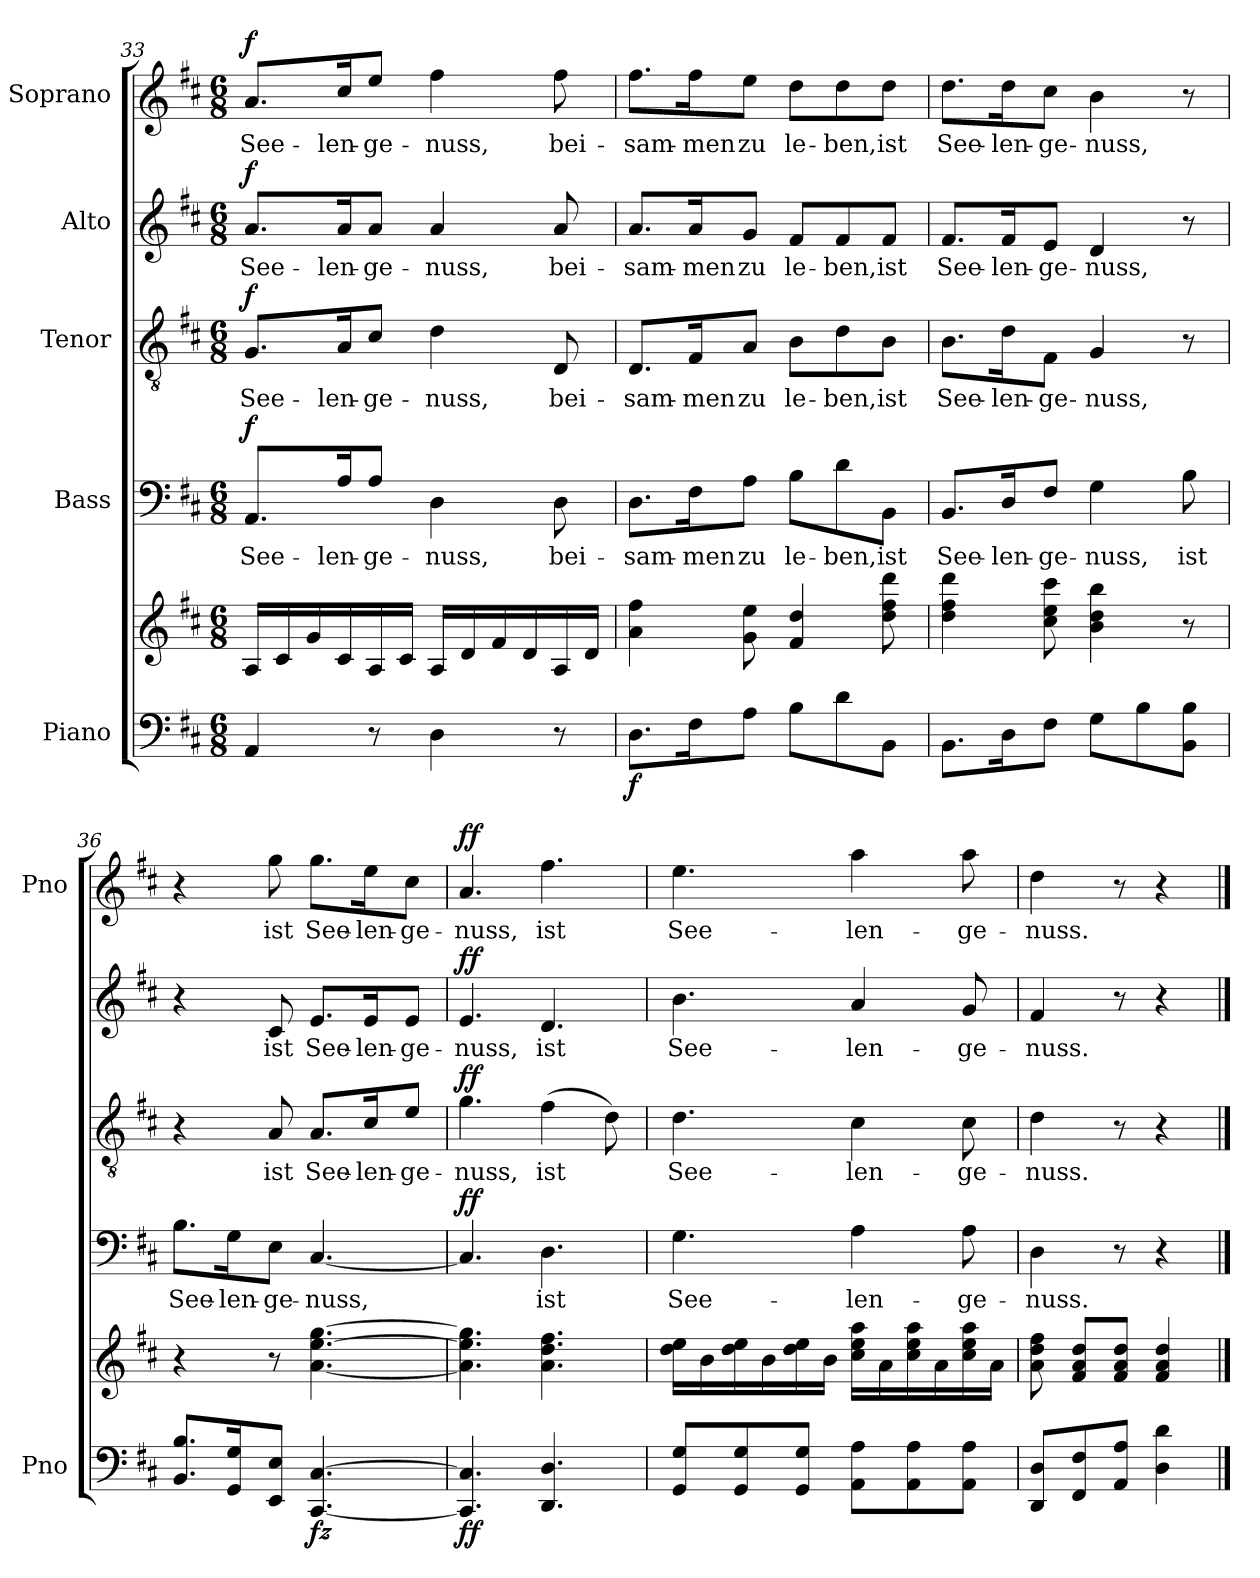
**kern	**kern	**dynam	**kern	**text	**dynam	**kern	**text	**dynam	**kern	**text	**dynam	**kern	**text	**dynam
*part5	*part5	*part5	*part4	*part4	*part4	*part3	*part3	*part3	*part2	*part2	*part2	*part1	*part1	*part1
*staff6	*staff5	*staff5/6	*staff4	*staff4	*staff4	*staff3	*staff3	*staff3	*staff2	*staff2	*staff2	*staff1	*staff1	*staff1
*I"Piano	*	*	*I"Bass	*	*	*I"Tenor	*	*	*I"Alto	*	*	*I"Soprano	*	*
*I'Pno	*	*	*	*	*	*	*	*	*	*	*	*I'Pno	*	*
*clefF4	*clefG2	*	*clefF4	*	*	*clefGv2	*	*	*clefG2	*	*	*clefG2	*	*
*k[f#c#]	*k[f#c#]	*	*k[f#c#]	*	*	*k[f#c#]	*	*	*k[f#c#]	*	*	*k[f#c#]	*	*
*D:	*D:	*	*D:	*	*	*D:	*	*	*D:	*	*	*D:	*	*
*M6/8	*M6/8	*	*M6/8	*	*	*M6/8	*	*	*M6/8	*	*	*M6/8	*	*
=33	=33	=33	=33	=33	=33	=33	=33	=33	=33	=33	=33	=33	=33	=33
!	!	!	!	!LO:LY:b	!LO:DY:b	!	!LO:LY:b	!LO:DY:b	!	!LO:LY:b	!LO:DY:b	!	!LO:LY:b	!LO:DY:b
4AA/	16A/LL	.	8.AA/L	See-	f	8.G/L	See-	f	8.a/L	See-	f	8.a/L	See-	f
.	16c#/	.	.	.	.	.	.	.	.	.	.	.	.	.
.	16g/	.	.	.	.	.	.	.	.	.	.	.	.	.
!	!	!	!	!LO:LY:b	!	!	!LO:LY:b	!	!	!LO:LY:b	!	!	!LO:LY:b	!
.	16c#/	.	16A/K	-len-	.	16A/K	-len-	.	16a/K	-len-	.	16cc#/K	-len-	.
!	!	!	!	!LO:LY:b	!	!	!LO:LY:b	!	!	!LO:LY:b	!	!	!LO:LY:b	!
8r	16A/	.	8A/J	-ge-	.	8c#/J	-ge-	.	8a/J	-ge-	.	8ee/J	-ge-	.
.	16c#/JJ	.	.	.	.	.	.	.	.	.	.	.	.	.
!	!	!	!	!LO:LY:b	!	!	!LO:LY:b	!	!	!LO:LY:b	!	!	!LO:LY:b	!
4D\	16A/LL	.	4D\	-nuss,	.	4d\	-nuss,	.	4a/	-nuss,	.	4ff#\	-nuss,	.
.	16d/	.	.	.	.	.	.	.	.	.	.	.	.	.
.	16f#/	.	.	.	.	.	.	.	.	.	.	.	.	.
.	16d/	.	.	.	.	.	.	.	.	.	.	.	.	.
!	!	!	!	!LO:LY:b	!	!	!LO:LY:b	!	!	!LO:LY:b	!	!	!LO:LY:b	!
8r	16A/	.	8D\	bei-	.	8D/	bei-	.	8a/	bei-	.	8ff#\	bei-	.
.	16d/JJ	.	.	.	.	.	.	.	.	.	.	.	.	.
!!LO:PB:g=z
=34	=34	=34	=34	=34	=34	=34	=34	=34	=34	=34	=34	=34	=34	=34
!	!	!LO:DY:b=2	!	!LO:LY:b	!	!	!LO:LY:b	!	!	!LO:LY:b	!	!	!LO:LY:b	!
8.D\L	4a\ 4ff#\	f	8.D\L	-sam-	.	8.D/L	-sam-	.	8.a/L	-sam-	.	8.ff#\L	-sam-	.
!	!	!	!	!LO:LY:b	!	!	!LO:LY:b	!	!	!LO:LY:b	!	!	!LO:LY:b	!
16F#\K	.	.	16F#\K	-men	.	16F#/K	-men	.	16a/K	-men	.	16ff#\K	-men	.
!	!	!	!	!LO:LY:b	!	!	!LO:LY:b	!	!	!LO:LY:b	!	!	!LO:LY:b	!
8A\J	8g\ 8ee\	.	8A\J	zu	.	8A/J	zu	.	8g/J	zu	.	8ee\J	zu	.
!	!	!	!	!LO:LY:b	!	!	!LO:LY:b	!	!	!LO:LY:b	!	!	!LO:LY:b	!
8B\L	4f#/ 4dd/	.	8B\L	le-	.	8B\L	le-	.	8f#/L	le-	.	8dd\L	le-	.
!	!	!	!	!LO:LY:b	!	!	!LO:LY:b	!	!	!LO:LY:b	!	!	!LO:LY:b	!
8d\	.	.	8d\	-ben,	.	8d\	-ben,	.	8f#/	-ben,	.	8dd\	-ben,	.
!	!	!	!	!LO:LY:b	!	!	!LO:LY:b	!	!	!LO:LY:b	!	!	!LO:LY:b	!
8BB\J	8dd\ 8ff#\ 8ddd\	.	8BB\J	ist	.	8B\J	ist	.	8f#/J	ist	.	8dd\J	ist	.
!!LO:PB:g=z
=35	=35	=35	=35	=35	=35	=35	=35	=35	=35	=35	=35	=35	=35	=35
!	!	!	!	!LO:LY:b	!	!	!LO:LY:b	!	!	!LO:LY:b	!	!	!LO:LY:b	!
8.BB\L	4dd\ 4ff#\ 4ddd\	.	8.BB/L	See-	.	8.B\L	See-	.	8.f#/L	See-	.	8.dd\L	See-	.
!	!	!	!	!LO:LY:b	!	!	!LO:LY:b	!	!	!LO:LY:b	!	!	!LO:LY:b	!
16D\K	.	.	16D/K	-len-	.	16d\K	-len-	.	16f#/K	-len-	.	16dd\K	-len-	.
!	!	!	!	!LO:LY:b	!	!	!LO:LY:b	!	!	!LO:LY:b	!	!	!LO:LY:b	!
8F#\J	8cc#\ 8ee\ 8ccc#\	.	8F#/J	-ge-	.	8F#\J	-ge-	.	8e/J	-ge-	.	8cc#\J	-ge-	.
!	!	!	!	!LO:LY:b	!	!	!LO:LY:b	!	!	!LO:LY:b	!	!	!LO:LY:b	!
8G\L	4b\ 4dd\ 4bb\	.	4G\	-nuss,	.	4G/	-nuss,	.	4d/	-nuss,	.	4b\	-nuss,	.
8B\	.	.	.	.	.	.	.	.	.	.	.	.	.	.
!	!	!	!	!LO:LY:b	!	!	!	!	!	!	!	!	!	!
8BB\ 8B\J	8r	.	8B\	ist	.	8r	.	.	8r	.	.	8r	.	.
=36	=36	=36	=36	=36	=36	=36	=36	=36	=36	=36	=36	=36	=36	=36
!	!	!	!	!LO:LY:b	!	!	!	!	!	!	!	!	!	!
8.BB/ 8.B/L	4r	.	8.B\L	See-	.	4r	.	.	4r	.	.	4r	.	.
!	!	!	!	!LO:LY:b	!	!	!	!	!	!	!	!	!	!
16GG/ 16G/K	.	.	16G\K	-len-	.	.	.	.	.	.	.	.	.	.
!	!	!	!	!LO:LY:b	!	!	!LO:LY:b	!	!	!LO:LY:b	!	!	!LO:LY:b	!
8EE/ 8E/J	8r	.	8E\J	-ge-	.	8A/	ist	.	8c#/	ist	.	8gg\	ist	.
!	!	!LO:DY:b=2	!	!LO:LY:b	!	!	!LO:LY:b	!	!	!LO:LY:b	!	!	!LO:LY:b	!
[4.CC#/ [4.C#/	[4.a\ [4.ee\ [4.gg\	fz	[4.C#/	-nuss,	.	8.A/L	See-	.	8.e/L	See-	.	8.gg\L	See-	.
!	!	!	!	!	!	!	!LO:LY:b	!	!	!LO:LY:b	!	!	!LO:LY:b	!
.	.	.	.	.	.	16c#/K	-len-	.	16e/K	-len-	.	16ee\K	-len-	.
!	!	!	!	!	!	!	!LO:LY:b	!	!	!LO:LY:b	!	!	!LO:LY:b	!
.	.	.	.	.	.	8e/J	-ge-	.	8e/J	-ge-	.	8cc#\J	-ge-	.
=37	=37	=37	=37	=37	=37	=37	=37	=37	=37	=37	=37	=37	=37	=37
!	!	!LO:DY:b=2	!	!	!LO:DY:b	!	!LO:LY:b	!LO:DY:b	!	!LO:LY:b	!LO:DY:b	!	!LO:LY:b	!LO:DY:b
4.CC#/] 4.C#/]	4.a\] 4.ee\] 4.gg\]	ff	4.C#/]	.	ff	4.g\	-nuss,	ff	4.e/	-nuss,	ff	4.a/	-nuss,	ff
!	!	!	!	!LO:LY:b	!	!	!LO:LY:b	!	!	!LO:LY:b	!	!	!LO:LY:b	!
4.DD/ 4.D/	4.a\ 4.dd\ 4.ff#\	.	4.D\	ist	.	(>4f#\	ist	.	4.d/	ist	.	4.ff#\	ist	.
.	.	.	.	.	.	8d\)	.	.	.	.	.	.	.	.
=38	=38	=38	=38	=38	=38	=38	=38	=38	=38	=38	=38	=38	=38	=38
!	!	!	!	!LO:LY:b	!	!	!LO:LY:b	!	!	!LO:LY:b	!	!	!LO:LY:b	!
8GG/ 8G/L	16dd\ 16ee\LL	.	4.G\	See-	.	4.d\	See-	.	4.b\	See-	.	4.ee\	See-	.
.	16b\	.	.	.	.	.	.	.	.	.	.	.	.	.
8GG/ 8G/	16dd\ 16ee\	.	.	.	.	.	.	.	.	.	.	.	.	.
.	16b\	.	.	.	.	.	.	.	.	.	.	.	.	.
8GG/ 8G/J	16dd\ 16ee\	.	.	.	.	.	.	.	.	.	.	.	.	.
.	16b\JJ	.	.	.	.	.	.	.	.	.	.	.	.	.
!	!	!	!	!LO:LY:b	!	!	!LO:LY:b	!	!	!LO:LY:b	!	!	!LO:LY:b	!
8AA\ 8A\L	16cc#\ 16ee\ 16aa\LL	.	4A\	-len-	.	4c#\	-len-	.	4a/	-len-	.	4aa\	-len-	.
.	16a\	.	.	.	.	.	.	.	.	.	.	.	.	.
8AA\ 8A\	16cc#\ 16ee\ 16aa\	.	.	.	.	.	.	.	.	.	.	.	.	.
.	16a\	.	.	.	.	.	.	.	.	.	.	.	.	.
!	!	!	!	!LO:LY:b	!	!	!LO:LY:b	!	!	!LO:LY:b	!	!	!LO:LY:b	!
8AA\ 8A\J	16cc#\ 16ee\ 16aa\	.	8A\	-ge-	.	8c#\	-ge-	.	8g/	-ge-	.	8aa\	-ge-	.
.	16a\JJ	.	.	.	.	.	.	.	.	.	.	.	.	.
=39	=39	=39	=39	=39	=39	=39	=39	=39	=39	=39	=39	=39	=39	=39
!	!	!	!	!LO:LY:b	!	!	!LO:LY:b	!	!	!LO:LY:b	!	!	!LO:LY:b	!
8DD/ 8D/L	8a\ 8dd\ 8ff#\	.	4D\	-nuss.	.	4d\	-nuss.	.	4f#/	-nuss.	.	4dd\	-nuss.	.
8FF#/ 8F#/	8f#/ 8a/ 8dd/L	.	.	.	.	.	.	.	.	.	.	.	.	.
8AA/ 8A/J	8f#/ 8a/ 8dd/J	.	8r	.	.	8r	.	.	8r	.	.	8r	.	.
4D\ 4d\	4f#/ 4a/ 4dd/	.	4r	.	.	4r	.	.	4r	.	.	4r	.	.
==	==	==	==	==	==	==	==	==	==	==	==	==	==	==
*-	*-	*-	*-	*-	*-	*-	*-	*-	*-	*-	*-	*-	*-	*-
